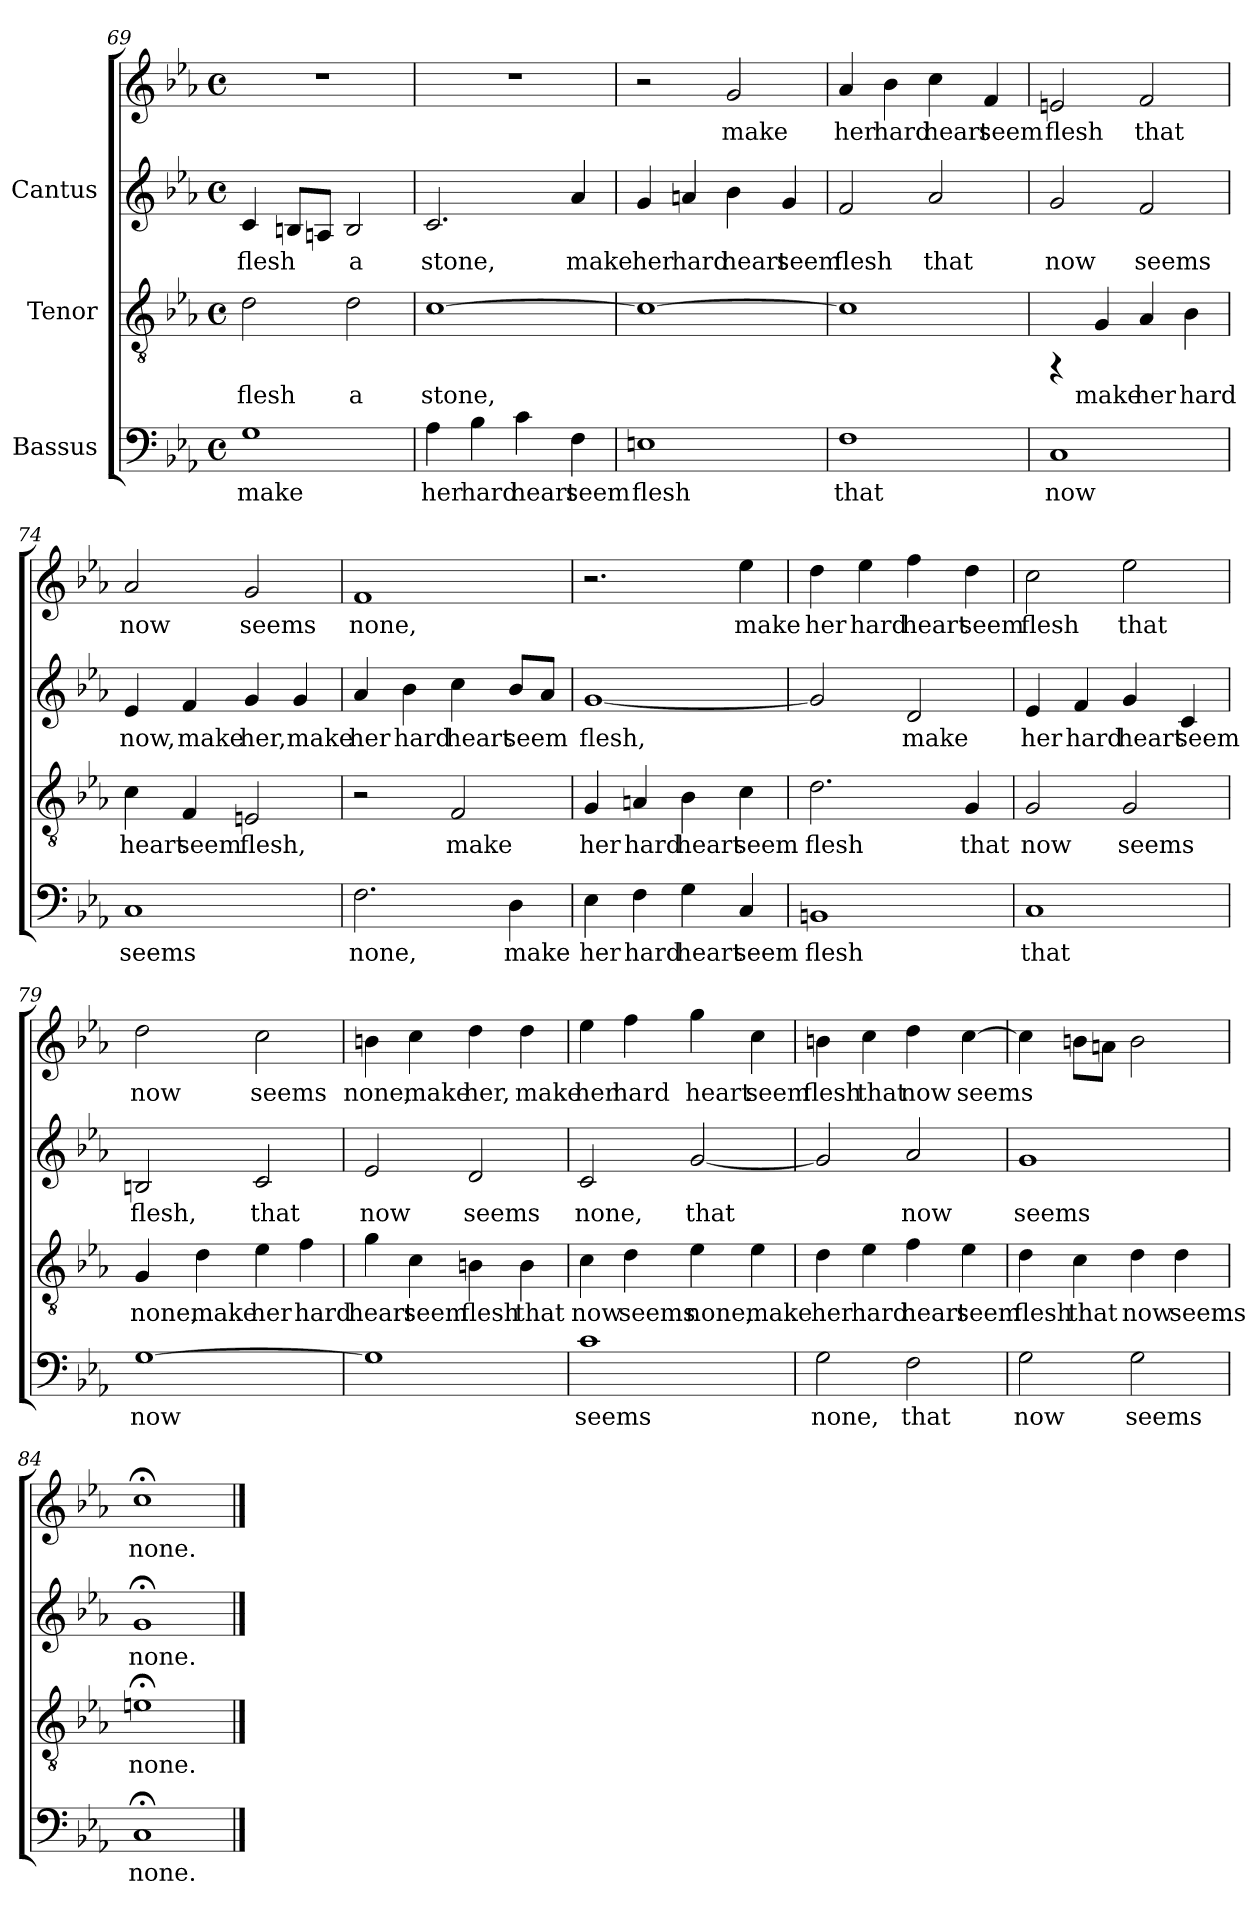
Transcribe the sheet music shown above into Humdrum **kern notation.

**kern	**text	**kern	**text	**kern	**text	**kern	**text
*part3	*part3	*part2	*part2	*part1	*part1	*part1	*part1
*staff4	*staff4	*staff3	*staff3	*staff2	*staff2	*staff1	*staff1
*I"Bassus	*	*I"Tenor	*	*I"Cantus	*	*	*
!!LO:PB:g=z
*clefF4	*	*clefGv2	*	*clefG2	*	*clefG2	*
*k[b-e-a-]	*	*k[b-e-a-]	*	*k[b-e-a-]	*	*k[b-e-a-]	*
*E-:	*	*E-:	*	*E-:	*	*E-:	*
*M4/4	*	*M4/4	*	*M4/4	*	*M4/4	*
*met(c)	*	*met(c)	*	*met(c)	*	*met(c)	*
=69	=69	=69	=69	=69	=69	=69	=69
!	!LO:LY:b:cj	!	!LO:LY:b:cj	!	!LO:LY:b:cj	!	!
1G	make	2d\	flesh	4c/	flesh	1r	.
!	!	!	!	!	!LO:LY:b:cj	!	!
.	.	.	.	8Bn/L	.	.	.
!	!	!	!	!	!LO:LY:b:cj	!	!
.	.	.	.	8An/J	.	.	.
!	!	!	!LO:LY:b:cj	!	!LO:LY:b:cj	!	!
.	.	2d\	a	2B/	a	.	.
=70	=70	=70	=70	=70	=70	=70	=70
!	!LO:LY:b:cj	!	!LO:LY:b:cj	!	!LO:LY:b:cj	!	!
4A-\	her	[>1c	stone,	2.c/	stone,	1r	.
!	!LO:LY:b:cj	!	!	!	!	!	!
4B-\	hard	.	.	.	.	.	.
!	!LO:LY:b:cj	!	!	!	!	!	!
4c\	heart	.	.	.	.	.	.
!	!LO:LY:b:cj	!	!	!	!LO:LY:b:cj	!	!
4F\	seem	.	.	4a-/	make	.	.
=71	=71	=71	=71	=71	=71	=71	=71
!	!LO:LY:b:cj	!	!	!	!LO:LY:b:cj	!	!
1En	flesh	1c_>	.	4g/	her	2r	.
!	!	!	!	!	!LO:LY:b:cj	!	!
.	.	.	.	4an/	hard	.	.
!	!	!	!	!	!LO:LY:b:cj	!	!LO:LY:b:cj
.	.	.	.	4b-\	heart	2g/	make
!	!	!	!	!	!LO:LY:b:cj	!	!
.	.	.	.	4g/	seem	.	.
=72	=72	=72	=72	=72	=72	=72	=72
!	!LO:LY:b:cj	!	!	!	!LO:LY:b:cj	!	!LO:LY:b:cj
1F	that	1c]	.	2f/	flesh	4a-/	her
!	!	!	!	!	!	!	!LO:LY:b:cj
.	.	.	.	.	.	4b-\	hard
!	!	!	!	!	!LO:LY:b:cj	!	!LO:LY:b:cj
.	.	.	.	2a-/	that	4cc\	heart
!	!	!	!	!	!	!	!LO:LY:b:cj
.	.	.	.	.	.	4f/	seem
!!LO:LB:g=z
=73	=73	=73	=73	=73	=73	=73	=73
!	!LO:LY:b:cj	!	!	!	!LO:LY:b:cj	!	!LO:LY:b:cj
1C	now	4rFF	.	2g/	now	2en/	flesh
!	!	!	!LO:LY:b:cj	!	!	!	!
.	.	4G/	make	.	.	.	.
!	!	!	!LO:LY:b:cj	!	!LO:LY:b:cj	!	!LO:LY:b:cj
.	.	4A-/	her	2f/	seems	2f/	that
!	!	!	!LO:LY:b:cj	!	!	!	!
.	.	4B-\	hard	.	.	.	.
=74	=74	=74	=74	=74	=74	=74	=74
!	!LO:LY:b:cj	!	!LO:LY:b:cj	!	!LO:LY:b:cj	!	!LO:LY:b:cj
1C	seems	4c\	heart	4e-/	now,	2a-/	now
!	!	!	!LO:LY:b:cj	!	!LO:LY:b:cj	!	!
.	.	4F/	seem	4f/	make	.	.
!	!	!	!LO:LY:b:cj	!	!LO:LY:b:cj	!	!LO:LY:b:cj
.	.	2En/	flesh,	4g/	her,	2g/	seems
!	!	!	!	!	!LO:LY:b:cj	!	!
.	.	.	.	4g/	make	.	.
=75	=75	=75	=75	=75	=75	=75	=75
!	!LO:LY:b:cj	!	!	!	!LO:LY:b:cj	!	!LO:LY:b:cj
2.F\	none,	2r	.	4a-/	her	1f	none,
!	!	!	!	!	!LO:LY:b:cj	!	!
.	.	.	.	4b-\	hard	.	.
!	!	!	!LO:LY:b:cj	!	!LO:LY:b:cj	!	!
.	.	2F/	make	4cc\	heart	.	.
!	!LO:LY:b:cj	!	!	!	!LO:LY:b:cj	!	!
4D\	make	.	.	8b-/L	seem	.	.
!	!	!	!	!	!LO:LY:b:cj	!	!
.	.	.	.	8a-/J	.	.	.
=76	=76	=76	=76	=76	=76	=76	=76
!	!LO:LY:b:cj	!	!LO:LY:b:cj	!	!LO:LY:b:cj	!	!
4E-\	her	4G/	her	[<1g	flesh,	2.r	.
!	!LO:LY:b:cj	!	!LO:LY:b:cj	!	!	!	!
4F\	hard	4An/	hard	.	.	.	.
!	!LO:LY:b:cj	!	!LO:LY:b:cj	!	!	!	!
4G\	heart	4B-\	heart	.	.	.	.
!	!LO:LY:b:cj	!	!LO:LY:b:cj	!	!	!	!LO:LY:b:cj
4C/	seem	4c\	seem	.	.	4ee-\	make
!!LO:LB:g=z
=77	=77	=77	=77	=77	=77	=77	=77
!	!LO:LY:b:cj	!	!LO:LY:b:cj	!	!LO:LY:b:cj	!	!LO:LY:b:cj
1BBn	flesh	2.d\	flesh	2g/]	.	4dd\	her
!	!	!	!	!	!	!	!LO:LY:b:cj
.	.	.	.	.	.	4ee-\	hard
!	!	!	!	!	!LO:LY:b:cj	!	!LO:LY:b:cj
.	.	.	.	2d/	make	4ff\	heart
!	!	!	!LO:LY:b:cj	!	!	!	!LO:LY:b:cj
.	.	4G/	that	.	.	4dd\	seem
=78	=78	=78	=78	=78	=78	=78	=78
!	!LO:LY:b:cj	!	!LO:LY:b:cj	!	!LO:LY:b:cj	!	!LO:LY:b:cj
1C	that	2G/	now	4e-/	her	2cc\	flesh
!	!	!	!	!	!LO:LY:b:cj	!	!
.	.	.	.	4f/	hard	.	.
!	!	!	!LO:LY:b:cj	!	!LO:LY:b:cj	!	!LO:LY:b:cj
.	.	2G/	seems	4g/	heart	2ee-\	that
!	!	!	!	!	!LO:LY:b:cj	!	!
.	.	.	.	4c/	seem	.	.
=79	=79	=79	=79	=79	=79	=79	=79
!	!LO:LY:b:cj	!	!LO:LY:b:cj	!	!LO:LY:b:cj	!	!LO:LY:b:cj
[>1G	now	4G/	none,	2Bn/	flesh,	2dd\	now
!	!	!	!LO:LY:b:cj	!	!	!	!
.	.	4d\	make	.	.	.	.
!	!	!	!LO:LY:b:cj	!	!LO:LY:b:cj	!	!LO:LY:b:cj
.	.	4e-\	her	2c/	that	2cc\	seems
!	!	!	!LO:LY:b:cj	!	!	!	!
.	.	4f\	hard	.	.	.	.
=80	=80	=80	=80	=80	=80	=80	=80
!	!	!	!LO:LY:b:cj	!	!LO:LY:b:cj	!	!LO:LY:b:cj
1G]	.	4g\	heart	2e-/	now	4bn\	none,
!	!	!	!LO:LY:b:cj	!	!	!	!LO:LY:b:cj
.	.	4c\	seem	.	.	4cc\	make
!	!	!	!LO:LY:b:cj	!	!LO:LY:b:cj	!	!LO:LY:b:cj
.	.	4Bn\	flesh	2d/	seems	4dd\	her,
!	!	!	!LO:LY:b:cj	!	!	!	!LO:LY:b:cj
.	.	4B\	that	.	.	4dd\	make
!!LO:PB:g=z
=81	=81	=81	=81	=81	=81	=81	=81
!	!LO:LY:b:cj	!	!LO:LY:b:cj	!	!LO:LY:b:cj	!	!LO:LY:b:cj
1c	seems	4c\	now	2c/	none,	4ee-\	her
!	!	!	!LO:LY:b:cj	!	!	!	!LO:LY:b:cj
.	.	4d\	seems	.	.	4ff\	hard
!	!	!	!LO:LY:b:cj	!	!LO:LY:b:cj	!	!LO:LY:b:cj
.	.	4e-\	none,	[<2g/	that	4gg\	heart
!	!	!	!LO:LY:b:cj	!	!	!	!LO:LY:b:cj
.	.	4e-\	make	.	.	4cc\	seem
=82	=82	=82	=82	=82	=82	=82	=82
!	!LO:LY:b:cj	!	!LO:LY:b:cj	!	!LO:LY:b:cj	!	!LO:LY:b:cj
2G\	none,	4d\	her	2g/]	.	4bn\	flesh
!	!	!	!LO:LY:b:cj	!	!	!	!LO:LY:b:cj
.	.	4e-\	hard	.	.	4cc\	that
!	!LO:LY:b:cj	!	!LO:LY:b:cj	!	!LO:LY:b:cj	!	!LO:LY:b:cj
2F\	that	4f\	heart	2a-/	now	4dd\	now
!	!	!	!LO:LY:b:cj	!	!	!	!LO:LY:b:cj
.	.	4e-\	seem	.	.	[>4cc\	seems
=83	=83	=83	=83	=83	=83	=83	=83
!	!LO:LY:b:cj	!	!LO:LY:b:cj	!	!LO:LY:b:cj	!	!
2G\	now	4d\	flesh	1g	seems	4cc\]	.
!	!	!	!LO:LY:b:cj	!	!	!	!
.	.	4c\	that	.	.	8bn\L	.
.	.	.	.	.	.	8an\J	.
!	!LO:LY:b:cj	!	!LO:LY:b:cj	!	!	!	!
2G\	seems	4d\	now	.	.	2b\	.
!	!	!	!LO:LY:b:cj	!	!	!	!
.	.	4d\	seems	.	.	.	.
=84	=84	=84	=84	=84	=84	=84	=84
!	!LO:LY:b:cj	!	!LO:LY:b:cj	!	!LO:LY:b:cj	!	!LO:LY:b:cj
1C;<	none.	1en;<	none.	1g;<	none.	1cc;<	none.
==	==	==	==	==	==	==	==
*-	*-	*-	*-	*-	*-	*-	*-
